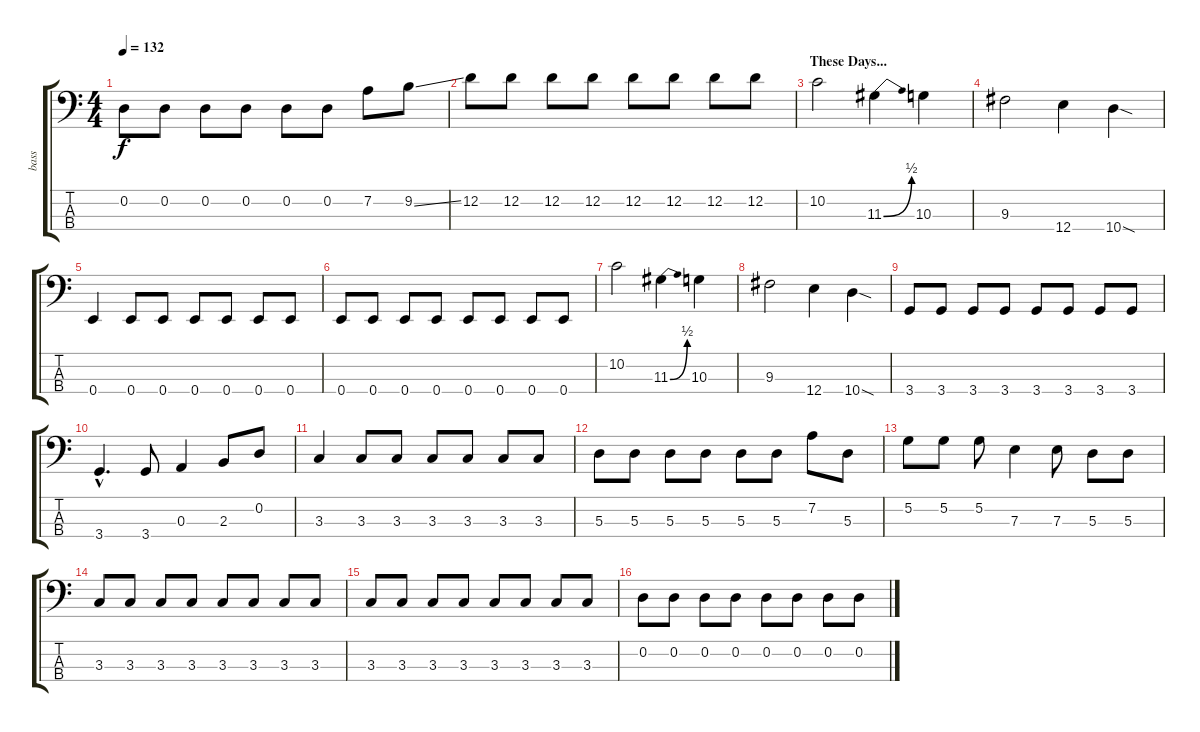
\track ("bass" "bass") {instrument electricbassfinger}
\staff {score tabs}
\tuning (G2 D2 A1 E1) {hide}
\ts (4 4)
\tempo 132
\clef f4
\ks c
0.2.8{dy f} 0.2.8 0.2.8 0.2.8 0.2.8 0.2.8 7.2.8 9.2{ss}.8 |
12.2.8 12.2.8 12.2.8 12.2.8 12.2.8 12.2.8 12.2.8 12.2.8 |
\section ("" "These Days...")
10.2.2 11.3{be (bend 0 0 60 2)}.4 10.3.4 |
9.3.2 12.4.4 10.4{sod}.4 |
0.4.4 0.4.8 0.4.8 0.4.8 0.4.8 0.4.8 0.4.8 |
0.4.8 0.4.8 0.4.8 0.4.8 0.4.8 0.4.8 0.4.8 0.4.8 |
10.2.2 11.3{be (bend 0 0 60 2)}.4 10.3.4 |
9.3.2 12.4.4 10.4{sod}.4 |
3.4.8 3.4.8 3.4.8 3.4.8 3.4.8 3.4.8 3.4.8 3.4.8 |
3.4{hac}.4{d} 3.4.8 0.3.4 2.3.8 0.2.8 |
3.3.4 3.3.8 3.3.8 3.3.8 3.3.8 3.3.8 3.3.8 |
5.3.8 5.3.8 5.3.8 5.3.8 5.3.8 5.3.8 7.2.8 5.3.8 |
5.2.8 5.2.8 5.2.8 7.3.4 7.3.8 5.3.8 5.3.8 |
3.3.8 3.3.8 3.3.8 3.3.8 3.3.8 3.3.8 3.3.8 3.3.8 |
3.3.8 3.3.8 3.3.8 3.3.8 3.3.8 3.3.8 3.3.8 3.3.8 |
0.2.8 0.2.8 0.2.8 0.2.8 0.2.8 0.2.8 0.2.8 0.2.8
